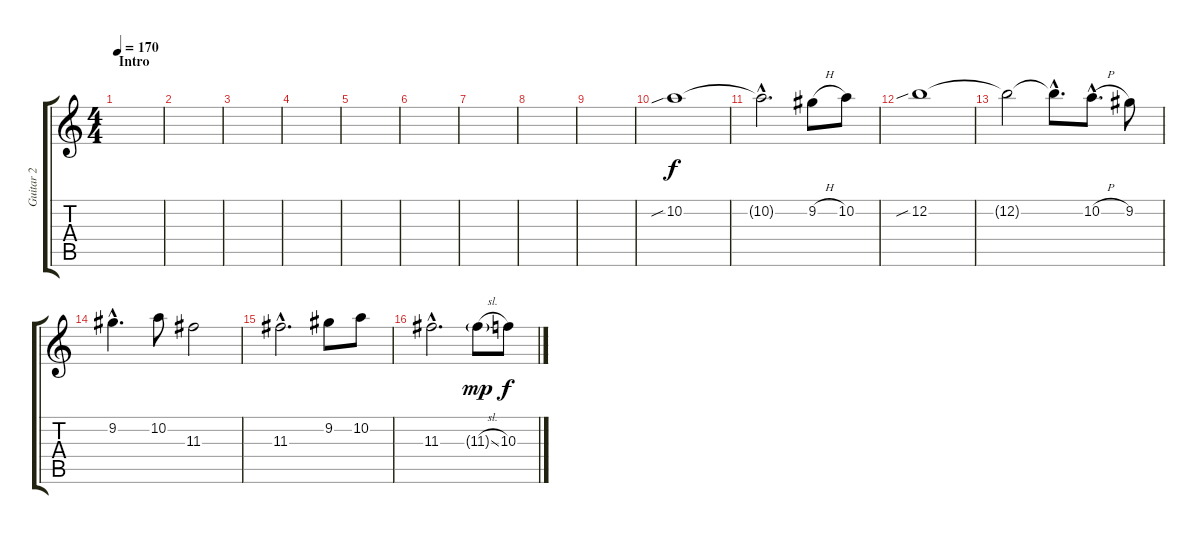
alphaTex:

\track ("Guitar 2" "Guitar 2") {instrument overdrivenguitar}
\staff {score tabs}
\tuning (E4 B3 G3 D3 A2 E2) {hide}
\ts (4 4)
\section ("" "Intro")
\tempo 170
\clef g2
\ks c
|
|
|
|
|
|
|
|
|
10.2{sib}.1 |
10.2{hac t}.2{d} 9.2{h}.8 10.2.8 |
12.2{sib}.1 |
12.2{t}.2 12.2{hac t}.8{d} 10.2{h hac}.8{d} 9.2.8 |
9.2{hac}.4{d} 10.2.8 11.3.2 |
11.3{hac}.2{d} 9.2.8 10.2.8 |
11.3{hac}.2{d} 11.3{sl g}.8{dy mp} 10.3.8{dy f}
